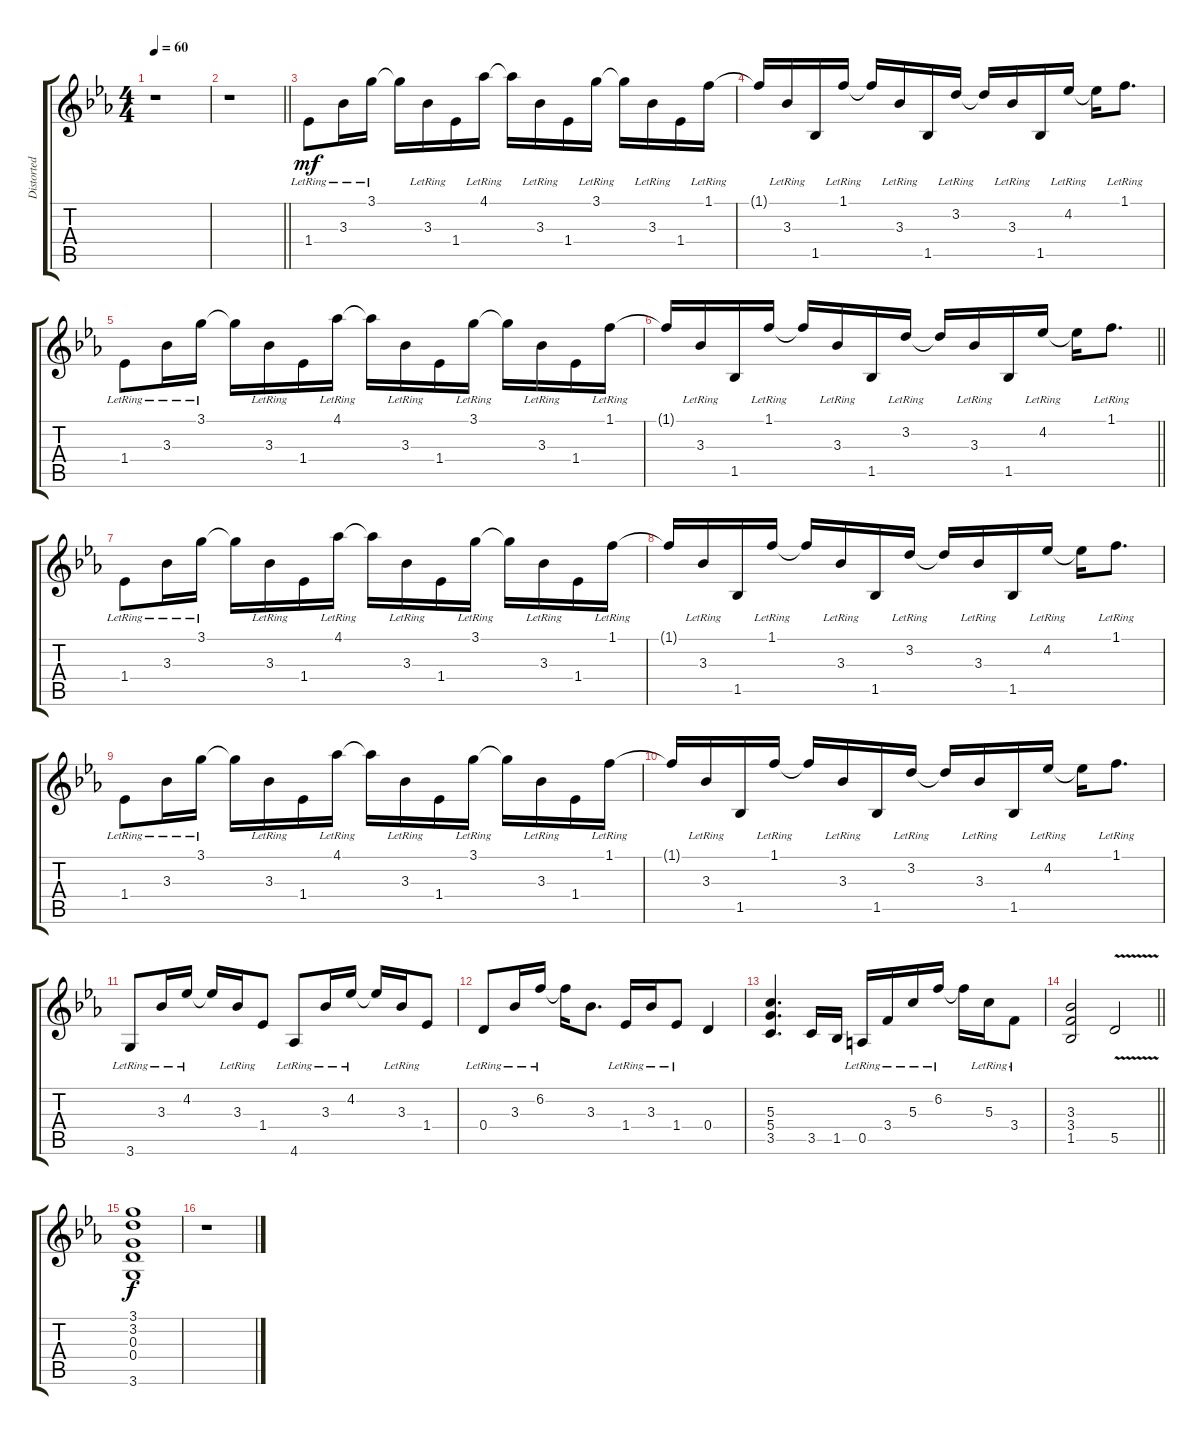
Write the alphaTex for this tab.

\track ("Distorted [Centre]" "Distorted ") {instrument overdrivenguitar}
\staff {score tabs}
\tuning (E4 B3 G3 D3 A2 E2) {hide}
\ts (4 4)
\tempo 60
\clef g2
\ks eb
r.1{dy mf} |
\barLineRight lightlight
r.1 |
1.4{lr}.8 3.3{lr}.16 3.1{lr}.16 3.1{t}.16 3.3{lr}.16 1.4.16 4.1{lr}.16 4.1{t}.16 3.3{lr}.16 1.4.16 3.1{lr}.16 3.1{t}.16 3.3{lr}.16 1.4.16 1.1{lr}.16 |
1.1{t}.16 3.3{lr}.16 1.5.16 1.1{lr}.16 1.1{t}.16 3.3{lr}.16 1.5.16 3.2{lr}.16 3.2{t}.16 3.3{lr}.16 1.5.16 4.2{lr}.16 4.2{t}.16 1.1{lr}.8{d} |
1.4{lr}.8 3.3{lr}.16 3.1{lr}.16 3.1{t}.16 3.3{lr}.16 1.4.16 4.1{lr}.16 4.1{t}.16 3.3{lr}.16 1.4.16 3.1{lr}.16 3.1{t}.16 3.3{lr}.16 1.4.16 1.1{lr}.16 |
\barLineRight lightlight
1.1{t}.16 3.3{lr}.16 1.5.16 1.1{lr}.16 1.1{t}.16 3.3{lr}.16 1.5.16 3.2{lr}.16 3.2{t}.16 3.3{lr}.16 1.5.16 4.2{lr}.16 4.2{t}.16 1.1{lr}.8{d} |
1.4{lr}.8 3.3{lr}.16 3.1{lr}.16 3.1{t}.16 3.3{lr}.16 1.4.16 4.1{lr}.16 4.1{t}.16 3.3{lr}.16 1.4.16 3.1{lr}.16 3.1{t}.16 3.3{lr}.16 1.4.16 1.1{lr}.16 |
1.1{t}.16 3.3{lr}.16 1.5.16 1.1{lr}.16 1.1{t}.16 3.3{lr}.16 1.5.16 3.2{lr}.16 3.2{t}.16 3.3{lr}.16 1.5.16 4.2{lr}.16 4.2{t}.16 1.1{lr}.8{d} |
1.4{lr}.8 3.3{lr}.16 3.1{lr}.16 3.1{t}.16 3.3{lr}.16 1.4.16 4.1{lr}.16 4.1{t}.16 3.3{lr}.16 1.4.16 3.1{lr}.16 3.1{t}.16 3.3{lr}.16 1.4.16 1.1{lr}.16 |
1.1{t}.16 3.3{lr}.16 1.5.16 1.1{lr}.16 1.1{t}.16 3.3{lr}.16 1.5.16 3.2{lr}.16 3.2{t}.16 3.3{lr}.16 1.5.16 4.2{lr}.16 4.2{t}.16 1.1{lr}.8{d} |
3.6{lr}.8 3.3{lr}.16 4.2{lr}.16 4.2{t}.16 3.3{lr}.16 1.4.8 4.6{lr}.8 3.3{lr}.16 4.2{lr}.16 4.2{t}.16 3.3{lr}.16 1.4.8 |
0.4{lr}.8 3.3{lr}.16 6.2{lr}.16 6.2{t}.16 3.3.8{d} 1.4{lr}.16 3.3{lr}.16 1.4{lr}.8 0.4.4 |
(5.3 5.4 3.5).4{d} 3.5.16 1.5.16 0.5{lr}.16 3.4{lr}.16 5.3{lr}.16 6.2{lr}.16 6.2{t}.16 5.3{lr}.16 3.4{lr}.8 |
\barLineRight lightlight
(3.3 3.4 1.5).2 5.5{v}.2 |
(3.1 3.2 0.3 0.4 3.6).1{dy f} |
r.1
